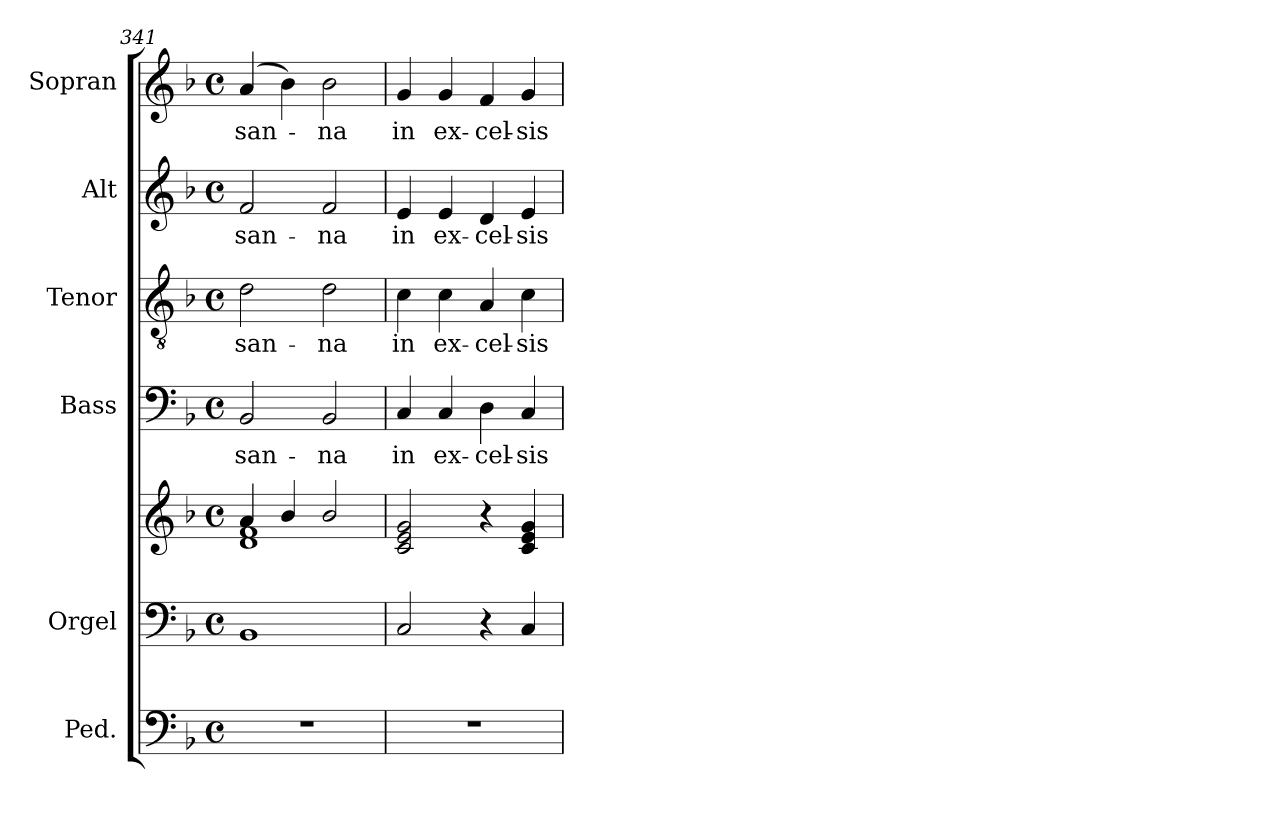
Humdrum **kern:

**kern	**kern	**kern	**kern	**text	**kern	**text	**kern	**text	**kern	**text
*part6	*part5	*part5	*part4	*part4	*part3	*part3	*part2	*part2	*part1	*part1
*staff7	*staff6	*staff5	*staff4	*staff4	*staff3	*staff3	*staff2	*staff2	*staff1	*staff1
*I"Ped.	*I"Orgel	*	*I"Bass	*	*I"Tenor	*	*I"Alt	*	*I"Sopran	*
*	*I'Org.	*	*I'B.	*	*I'T.	*	*I'A.	*	*I'S.	*
!!LO:PB:g=z
*clefF4	*clefF4	*clefG2	*clefF4	*	*clefGv2	*	*clefG2	*	*clefG2	*
*ITrd7c12	*	*	*	*	*	*	*	*	*	*
*k[b-]	*k[b-]	*k[b-]	*k[b-]	*	*k[b-]	*	*k[b-]	*	*k[b-]	*
*F:	*F:	*F:	*F:	*	*F:	*	*F:	*	*F:	*
*M4/4	*M4/4	*M4/4	*M4/4	*	*M4/4	*	*M4/4	*	*M4/4	*
*met(c)	*met(c)	*met(c)	*met(c)	*	*met(c)	*	*met(c)	*	*met(c)	*
=341	=341	=341	=341	=341	=341	=341	=341	=341	=341	=341
*	*	*^	*	*	*	*	*	*	*	*
!	!	!	!	!	!LO:LY:b	!	!LO:LY:b	!	!LO:LY:b	!	!LO:LY:b
1r	1BB-	4a/	1d 1f	2BB-/	-san-	2d\	-san-	2f/	-san-	(4a/	-san-
.	.	4b-/	.	.	.	.	.	.	.	4b-\)	.
!	!	!	!	!	!LO:LY:b	!	!LO:LY:b	!	!LO:LY:b	!	!LO:LY:b
.	.	2b-/	.	2BB-/	-na	2d\	-na	2f/	-na	2b-\	-na
*	*	*v	*v	*	*	*	*	*	*	*	*
=342	=342	=342	=342	=342	=342	=342	=342	=342	=342	=342
!	!	!	!	!LO:LY:b	!	!LO:LY:b	!	!LO:LY:b	!	!LO:LY:b
1r	2C/	2c/ 2e/ 2g/	4C/	in	4c\	in	4e/	in	4g/	in
!	!	!	!	!LO:LY:b	!	!LO:LY:b	!	!LO:LY:b	!	!LO:LY:b
.	.	.	4C/	ex-	4c\	ex-	4e/	ex-	4g/	ex-
!	!	!	!	!LO:LY:b	!	!LO:LY:b	!	!LO:LY:b	!	!LO:LY:b
.	4r	4r	4D\	-cel-	4A/	-cel-	4d/	-cel-	4f/	-cel-
!	!	!	!	!LO:LY:b	!	!LO:LY:b	!	!LO:LY:b	!	!LO:LY:b
.	4C/	4c/ 4e/ 4g/	4C/	-sis	4c\	-sis	4e/	-sis	4g/	-sis
=	=	=	=	=	=	=	=	=	=	=
*-	*-	*-	*-	*-	*-	*-	*-	*-	*-	*-
